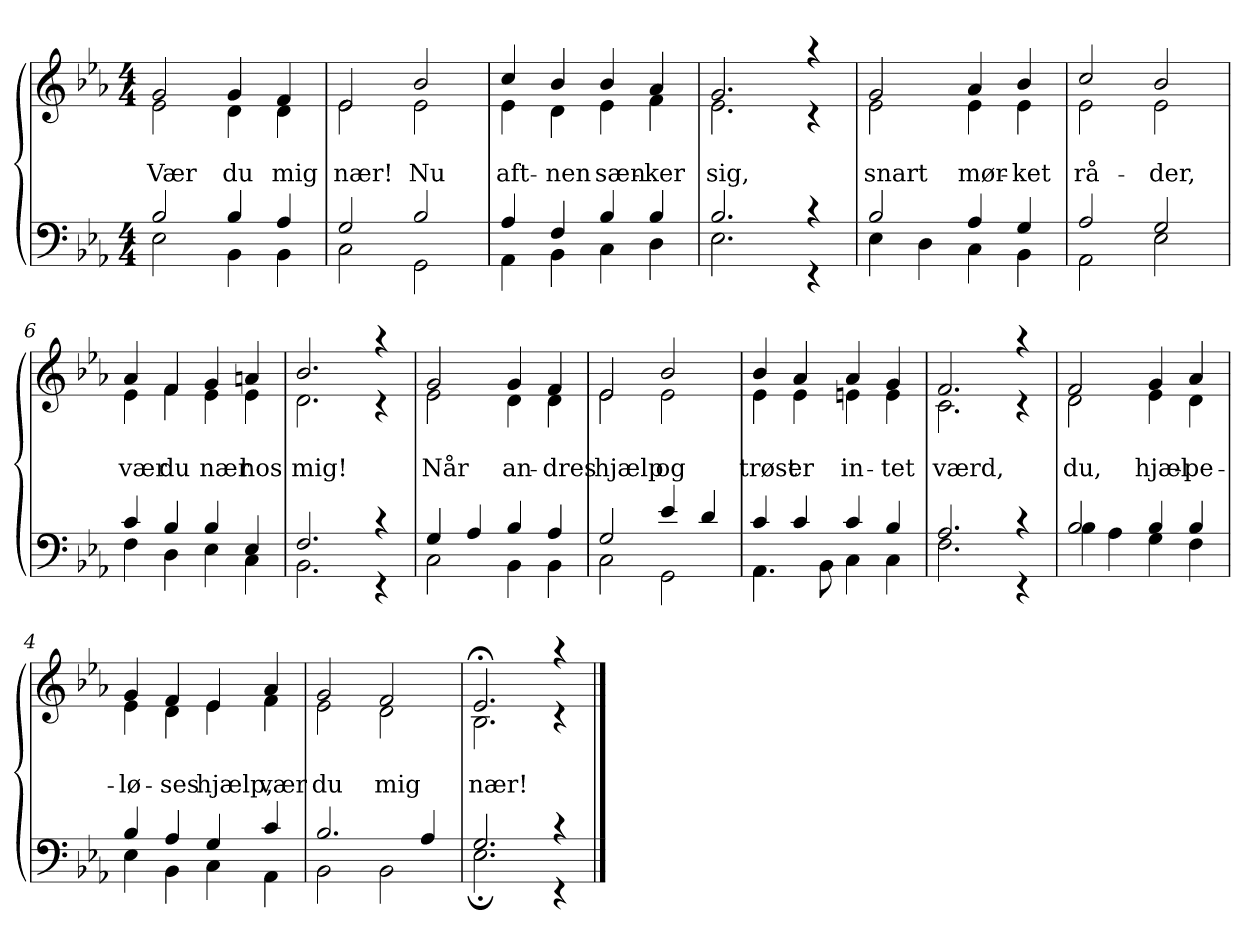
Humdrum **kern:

**kern	**kern	**text	**text
*part2	*part1	*part1	*part1
*staff2	*staff1	*staff1	*staff1
*clefF4	*clefG2	*	*
*k[b-e-a-]	*k[b-e-a-]	*	*
*E-:	*E-:	*	*
*M4/4	*M4/4	*	*
=	=	=	=
*^	*^	*	*
!	!	!	!	!	!LO:LY:a
2B-/	2E-\	2g/	2e-\	.	Vær
!	!	!	!	!	!LO:LY:a
4B-/	4BB-\	4g/	4d\	.	du
!	!	!	!	!	!LO:LY:a
4A-/	4BB-\	4f/	4d\	.	mig
=1X`	=1X`	=1X`	=1X`	=1X`	=1X`
!	!	!	!	!	!LO:LY:a
2G/	2C\	2e-/	2e-\	.	nær!
!	!	!	!	!	!LO:LY:a
2B-/	2GG\	2b-/	2e-\	.	Nu
=2X`	=2X`	=2X`	=2X`	=2X`	=2X`
!	!	!	!	!	!LO:LY:a
4A-/	4AA-\	4cc/	4e-\	.	aft-
!	!	!	!	!	!LO:LY:a
4F/	4BB-\	4b-/	4d\	.	-nen
!	!	!	!	!	!LO:LY:a
4B-/	4C\	4b-/	4e-\	.	sæn-
!	!	!	!	!	!LO:LY:a
4B-/	4D\	4a-/	4f\	.	-ker
=3X`	=3X`	=3X`	=3X`	=3X`	=3X`
!	!	!	!	!	!LO:LY:a
2.B-/	2.E-\	2.g/	2.e-\	.	sig,
4rc	4rEE	4raa	4rc	.	.
=4X`	=4X`	=4X`	=4X`	=4X`	=4X`
!	!	!	!	!	!LO:LY:a
2B-/	4E-\	2g/	2e-\	.	snart
.	4D\	.	.	.	.
!	!	!	!	!	!LO:LY:a
4A-/	4C\	4a-/	4e-\	.	mør-
!	!	!	!	!	!LO:LY:a
4G/	4BB-\	4b-/	4e-\	.	-ket
!!LO:LB:g=z	!!
=5X`	=5X`	=5X`	=5X`	=5X`	=5X`
!	!	!	!	!	!LO:LY:a
2A-/	2AA-\	2cc/	2e-\	.	rå-
!	!	!	!	!	!LO:LY:a
2G/	2E-\	2b-/	2e-\	.	-der,
=6X`	=6X`	=6X`	=6X`	=6X`	=6X`
!	!	!	!	!	!LO:LY:a
4c/	4F\	4a-/	4e-\	.	vær
!	!	!	!	!	!LO:LY:a
4B-/	4D\	4f/	4f\	.	du
!	!	!	!	!	!LO:LY:a
4B-/	4E-\	4g/	4e-\	.	nær
!	!	!	!	!	!LO:LY:a
4E-/	4C\	4an/	4e-\	.	hos
=7X`	=7X`	=7X`	=7X`	=7X`	=7X`
!	!	!	!	!	!LO:LY:a
2.F/	2.BB-\	2.b-/	2.d\	.	mig!
4rc	4rEE	4raa	4rc	.	.
=8X`	=8X`	=8X`	=8X`	=8X`	=8X`
!	!	!	!	!	!LO:LY:a
4G/	2C\	2g/	2e-\	.	Når
4A-/	.	.	.	.	.
!	!	!	!	!	!LO:LY:a
4B-/	4BB-\	4g/	4d\	.	an-
!	!	!	!	!	!LO:LY:a
4A-/	4BB-\	4f/	4d\	.	-dres
=9X`	=9X`	=9X`	=9X`	=9X`	=9X`
!	!	!	!	!	!LO:LY:a
2G/	2C\	2e-/	2e-\	.	hjælp
!	!	!	!	!	!LO:LY:a
4e-/	2GG\	2b-/	2e-\	.	og
4d/	.	.	.	.	.
!!LO:LB:g=z	!!
=1`	=1`	=1`	=1`	=1`	=1`
!	!	!	!	!	!LO:LY:a
4c/	4.AA-\	4b-/	4e-\	.	trøst
!	!	!	!	!	!LO:LY:a
4c/	.	4a-/	4e-\	.	er
.	8BB-\	.	.	.	.
!	!	!	!	!	!LO:LY:a
4c/	4C\	4a-/	4en\	.	in-
!	!	!	!	!	!LO:LY:a
4B-/	4C\	4g/	4e\	.	-tet
=2`	=2`	=2`	=2`	=2`	=2`
!	!	!	!	!	!LO:LY:a
2.A-/	2.F\	2.f/	2.c\	.	værd,
4rc	4rEE	4raa	4rc	.	.
=3`	=3`	=3`	=3`	=3`	=3`
!	!	!	!	!	!LO:LY:a
2B-/	4B-\	2f/	2d\	.	du,
.	4A-\	.	.	.	.
!	!	!	!	!	!LO:LY:a
4B-/	4G\	4g/	4e-\	.	hjæl-
!	!	!	!	!	!LO:LY:a
4B-/	4F\	4a-/	4d\	.	-pe-
=4`	=4`	=4`	=4`	=4`	=4`
!	!	!	!	!	!LO:LY:a
4B-/	4E-\	4g/	4e-\	.	-lø-
!	!	!	!	!	!LO:LY:a
4A-/	4BB-\	4f/	4d\	.	-ses
!	!	!	!	!	!LO:LY:a
4G/	4C\	4e-/	4e-\	.	hjælp,
!	!	!	!	!	!LO:LY:a
4c/	4AA-\	4a-/	4f\	.	vær
=5`	=5`	=5`	=5`	=5`	=5`
!	!	!	!	!	!LO:LY:a
2.B-/	2BB-\	2g/	2e-\	.	du
!	!	!	!	!	!LO:LY:a
.	2BB-\	2f/	2d\	.	mig
4A-/	.	.	.	.	.
=6`	=6`	=6`	=6`	=6`	=6`
!	!	!	!	!	!LO:LY:a
2.G/	2.E-;\	2.e-;</	2.B-\	.	nær!
4rc	4rEE	4raa	4rc	.	.
*v	*v	*	*	*	*
*	*v	*v	*	*
==	==	==	==
*-	*-	*-	*-
